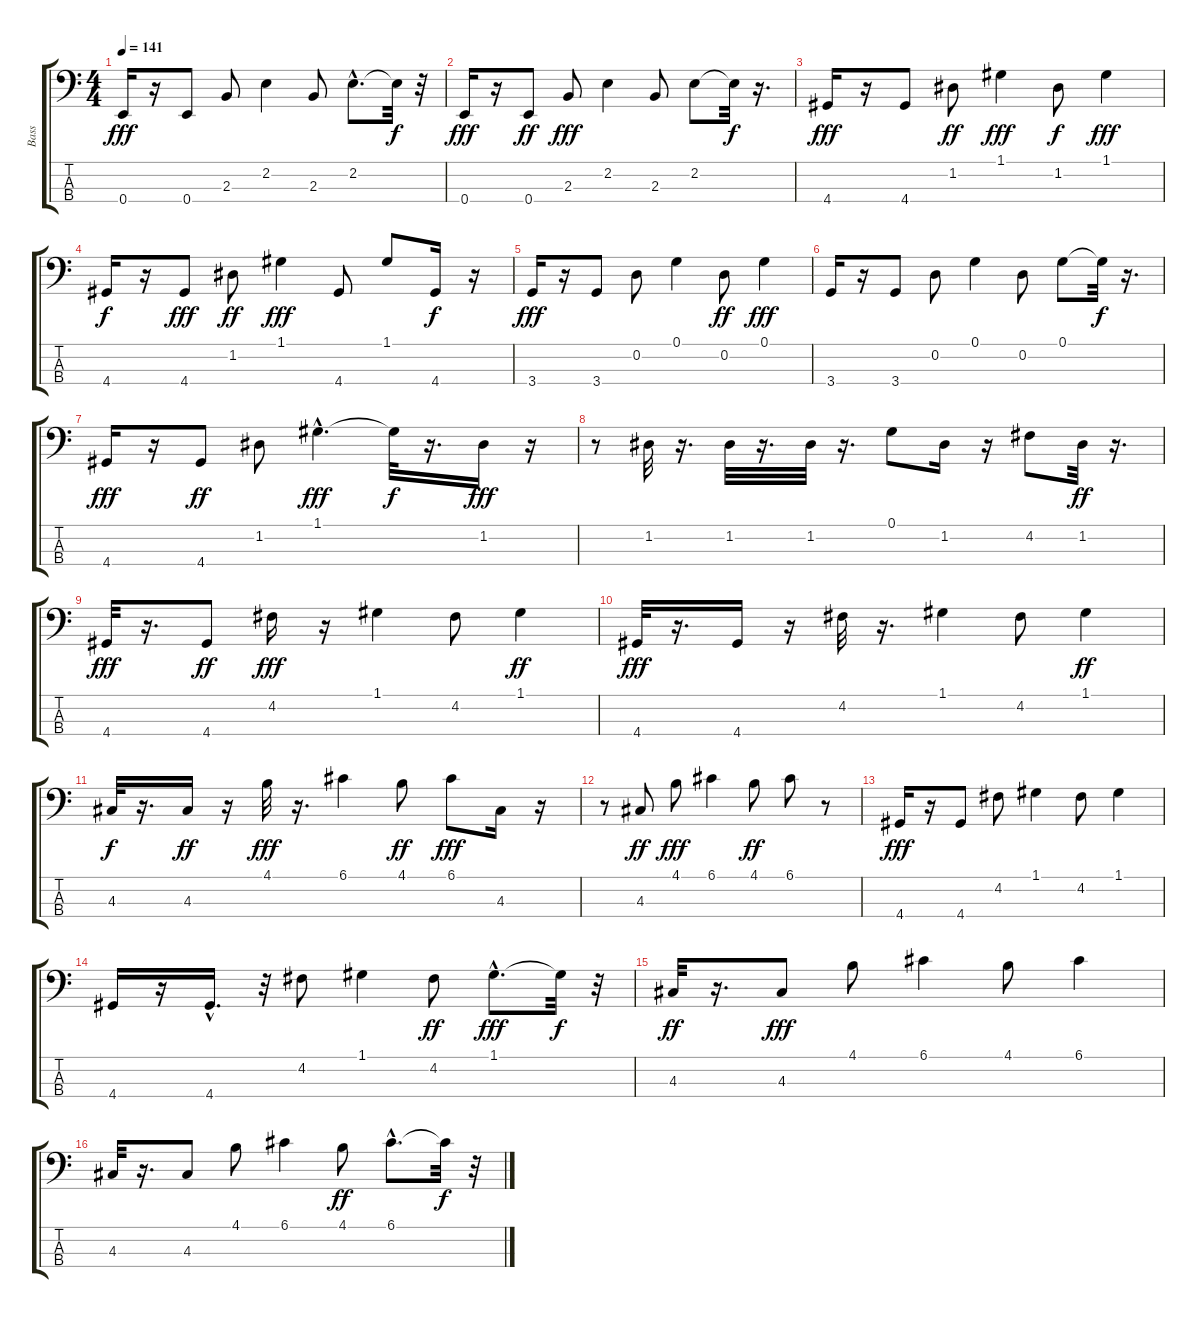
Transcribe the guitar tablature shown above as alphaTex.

\track ("Bass" "Bass") {instrument acousticbass}
\staff {score tabs}
\tuning (G2 D2 A1 E1) {hide}
\ts (4 4)
\tempo 141
\clef f4
\ks c
0.4.16{dy fff} r.16 0.4.8 2.3.8 2.2.4 2.3.8 2.2{hac}.8{d} 2.2{t}.32{dy f} r.32 |
0.4.16{dy fff} r.16 0.4.8{dy ff} 2.3.8{dy fff} 2.2.4 2.3.8 2.2.8 2.2{t}.32{dy f} r.16{d} |
4.4.16{dy fff} r.16 4.4.8 1.2.8{dy ff} 1.1.4{dy fff} 1.2.8{dy f} 1.1.4{dy fff} |
4.4.16{dy f} r.16 4.4.8{dy fff} 1.2.8{dy ff} 1.1.4{dy fff} 4.4.8 1.1.8 4.4.16{dy f} r.16 |
3.4.16{dy fff} r.16 3.4.8 0.2.8 0.1.4 0.2.8{dy ff} 0.1.4{dy fff} |
3.4.16 r.16 3.4.8 0.2.8 0.1.4 0.2.8 0.1.8 0.1{t}.32{dy f} r.16{d} |
4.4.16{dy fff} r.16 4.4.8{dy ff} 1.2.8 1.1{hac}.4{d dy fff} 1.1{t}.32{dy f} r.16{d} 1.2.16{dy fff} r.16 |
r.8 1.2.32 r.16{d} 1.2.32 r.16{d} 1.2.32 r.16{d} 0.1.8 1.2.16 r.16 4.2.8 1.2.32{dy ff} r.16{d} |
4.4.32{dy fff} r.16{d} 4.4.8{dy ff} 4.2.16{dy fff} r.16 1.1.4 4.2.8 1.1.4{dy ff} |
4.4.32{dy fff} r.16{d} 4.4.16 r.16 4.2.32 r.16{d} 1.1.4 4.2.8 1.1.4{dy ff} |
4.3.32{dy f} r.16{d} 4.3.16{dy ff} r.16 4.1.32{dy fff} r.16{d} 6.1.4 4.1.8{dy ff} 6.1.8{dy fff} 4.3.16 r.16 |
r.8 4.3.8{dy ff} 4.1.8{dy fff} 6.1.4 4.1.8{dy ff} 6.1.8 r.8 |
4.4.16{dy fff} r.16 4.4.8 4.2.8 1.1.4 4.2.8 1.1.4 |
4.4.16 r.16 4.4{hac}.16{d} r.32 4.2.8 1.1.4 4.2.8{dy ff} 1.1{hac}.8{d dy fff} 1.1{t}.32{dy f} r.32 |
4.3.32{dy ff} r.16{d} 4.3.8{dy fff} 4.1.8 6.1.4 4.1.8 6.1.4 |
4.3.32 r.16{d} 4.3.8 4.1.8 6.1.4 4.1.8{dy ff} 6.1{hac}.8{d} 6.1{t}.32{dy f} r.32
